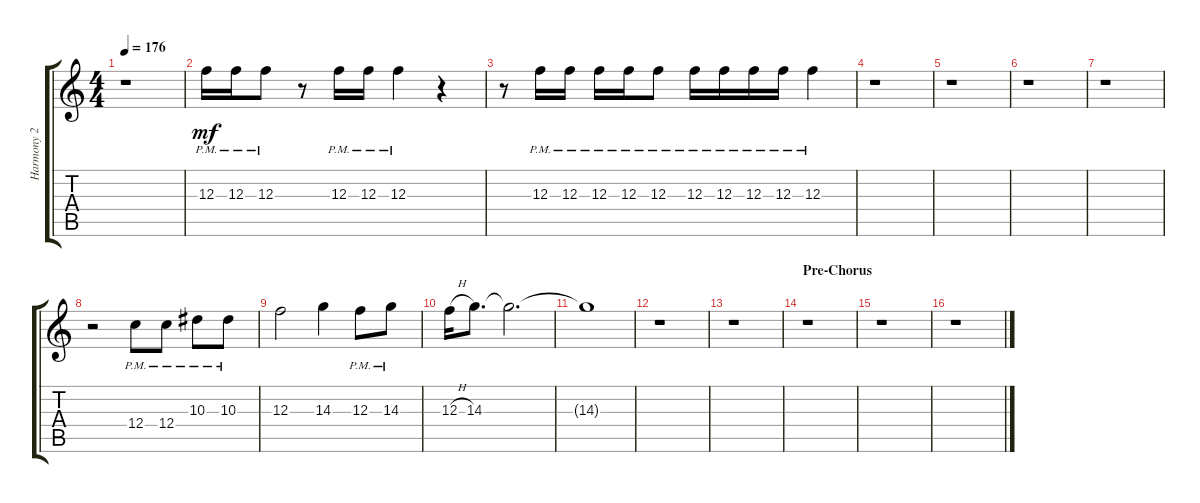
\track ("Harmony 2" "Harmony 2") {instrument overdrivenguitar}
\staff {score tabs}
\tuning (D4 A3 F3 C3 G2 C2) {hide}
\ts (4 4)
\tempo 176
\clef g2
\ks aminor
r.1{dy mf} |
12.3{pm}.16 12.3{pm}.16 12.3{pm}.8 r.8 12.3{pm}.16 12.3{pm}.16 12.3{pm}.4 r.4 |
r.8 12.3{pm}.16 12.3{pm}.16 12.3{pm}.16 12.3{pm}.16 12.3{pm}.8 12.3{pm}.16 12.3{pm}.16 12.3{pm}.16 12.3{pm}.16 12.3{pm}.4 |
r.1 |
r.1 |
r.1 |
r.1 |
r.2 12.4{pm}.8 12.4{pm}.8 10.3{pm}.8 10.3{pm}.8 |
12.3.2 14.3.4 12.3{pm}.8 14.3{pm}.8 |
12.3{h}.16 14.3.8{d} 14.3{t}.2{d} |
14.3{t}.1 |
r.1 |
r.1 |
\section ("" "Pre-Chorus")
r.1 |
r.1 |
r.1
